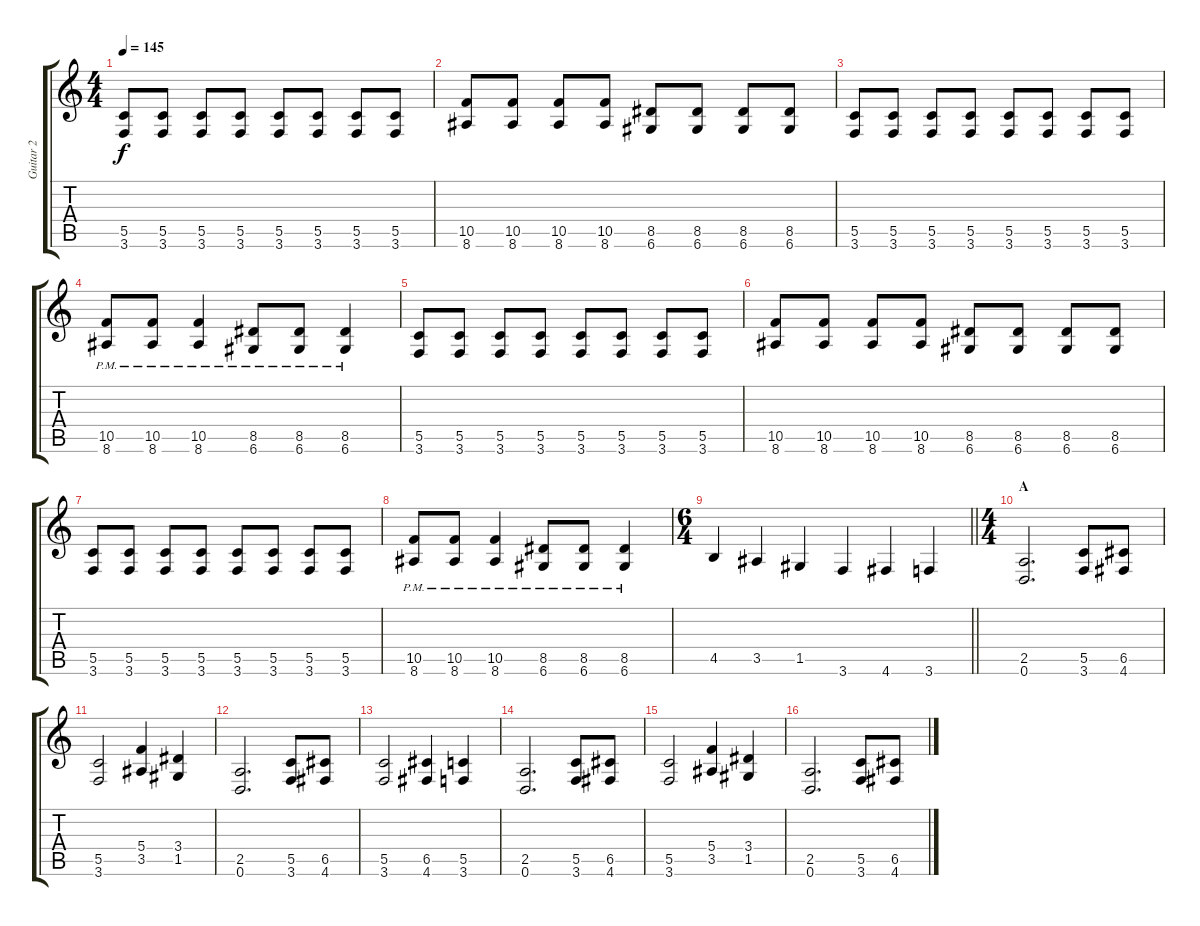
\track ("Guitar 2" "Guitar 2") {instrument distortionguitar}
\staff {score tabs}
\tuning (D4 A3 F3 C3 G2 D2) {hide}
\ts (4 4)
\tempo 145
\clef g2
\ks c
(5.5 3.6).8{dy f} (5.5 3.6).8 (5.5 3.6).8 (5.5 3.6).8 (5.5 3.6).8 (5.5 3.6).8 (5.5 3.6).8 (5.5 3.6).8 |
(10.5 8.6).8 (10.5 8.6).8 (10.5 8.6).8 (10.5 8.6).8 (8.5 6.6).8 (8.5 6.6).8 (8.5 6.6).8 (8.5 6.6).8 |
(5.5 3.6).8 (5.5 3.6).8 (5.5 3.6).8 (5.5 3.6).8 (5.5 3.6).8 (5.5 3.6).8 (5.5 3.6).8 (5.5 3.6).8 |
(10.5{pm} 8.6{pm}).8 (10.5{pm} 8.6{pm}).8 (10.5{pm} 8.6{pm}).4 (8.5{pm} 6.6{pm}).8 (8.5{pm} 6.6{pm}).8 (8.5{pm} 6.6{pm}).4 |
(5.5 3.6).8 (5.5 3.6).8 (5.5 3.6).8 (5.5 3.6).8 (5.5 3.6).8 (5.5 3.6).8 (5.5 3.6).8 (5.5 3.6).8 |
(10.5 8.6).8 (10.5 8.6).8 (10.5 8.6).8 (10.5 8.6).8 (8.5 6.6).8 (8.5 6.6).8 (8.5 6.6).8 (8.5 6.6).8 |
(5.5 3.6).8 (5.5 3.6).8 (5.5 3.6).8 (5.5 3.6).8 (5.5 3.6).8 (5.5 3.6).8 (5.5 3.6).8 (5.5 3.6).8 |
(10.5{pm} 8.6{pm}).8 (10.5{pm} 8.6{pm}).8 (10.5{pm} 8.6{pm}).4 (8.5{pm} 6.6{pm}).8 (8.5{pm} 6.6{pm}).8 (8.5{pm} 6.6{pm}).4 |
\ts (6 4)
\barLineRight lightlight
4.5.4 3.5.4 1.5.4 3.6.4 4.6.4 3.6.4 |
\ts (4 4)
\section ("" "A")
(2.5 0.6).2{d} (5.5 3.6).8 (6.5 4.6).8 |
(5.5 3.6).2 (5.4 3.5).4 (3.4 1.5).4 |
(2.5 0.6).2{d} (5.5 3.6).8 (6.5 4.6).8 |
(5.5 3.6).2 (6.5 4.6).4 (5.5 3.6).4 |
(2.5 0.6).2{d} (5.5 3.6).8 (6.5 4.6).8 |
(5.5 3.6).2 (5.4 3.5).4 (3.4 1.5).4 |
(2.5 0.6).2{d} (5.5 3.6).8 (6.5 4.6).8
